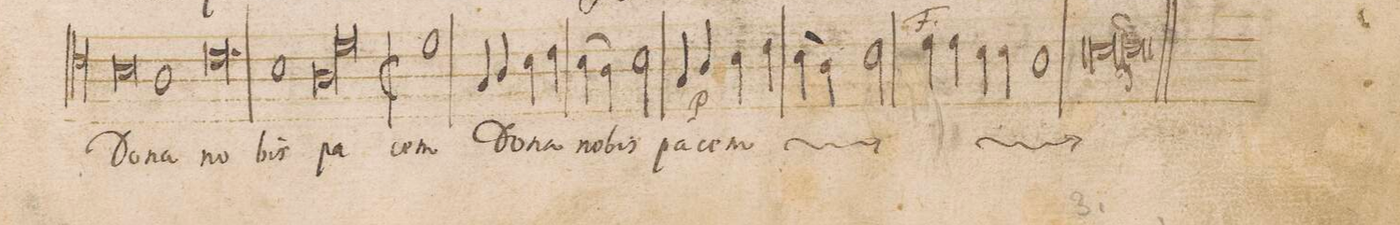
**kern	**text	**dynam
*I"TENOR	*	*
*clefC4	*	*
*k[]	*	*
*met(C|)	*	*
*M3/1	*	*
0B	Do-	.
1A	-na	.
=40-	=40-	=40-
0.c	no-	.
=41-	=41-	=41-
1B	-bis	.
*lig	*	*
1A	pa-	.
1d	.	.
*Xlig	*	*
=42-	=42-	=42-
*M2/1	*	*
*met(C|)	*	*
1d	-cem	.
4G/	Do-	.
4A/	.	.
4B\	-na	.
4c\	.	.
=43-	=43-	=43-
(4B\	no-	.
4A\)	.	.
2B\	-bis	.
4G/	pa-	.
4A/	-cem	p
*	*ij	*
4B\	Do-	.
4c\	-na	.
=44-	=44-	=44-
(4B\	no-	.
4A\)	.	.
2B\	-bis	.
4c\	Do-	f
4c\	-na	.
4B\	no-	.
4B\	-bis	.
=45-	=45-	=45-
1A	pa-	.
1Bl	-cem	.
*	*Xij	*
==	==	==
*-	*-	*-
